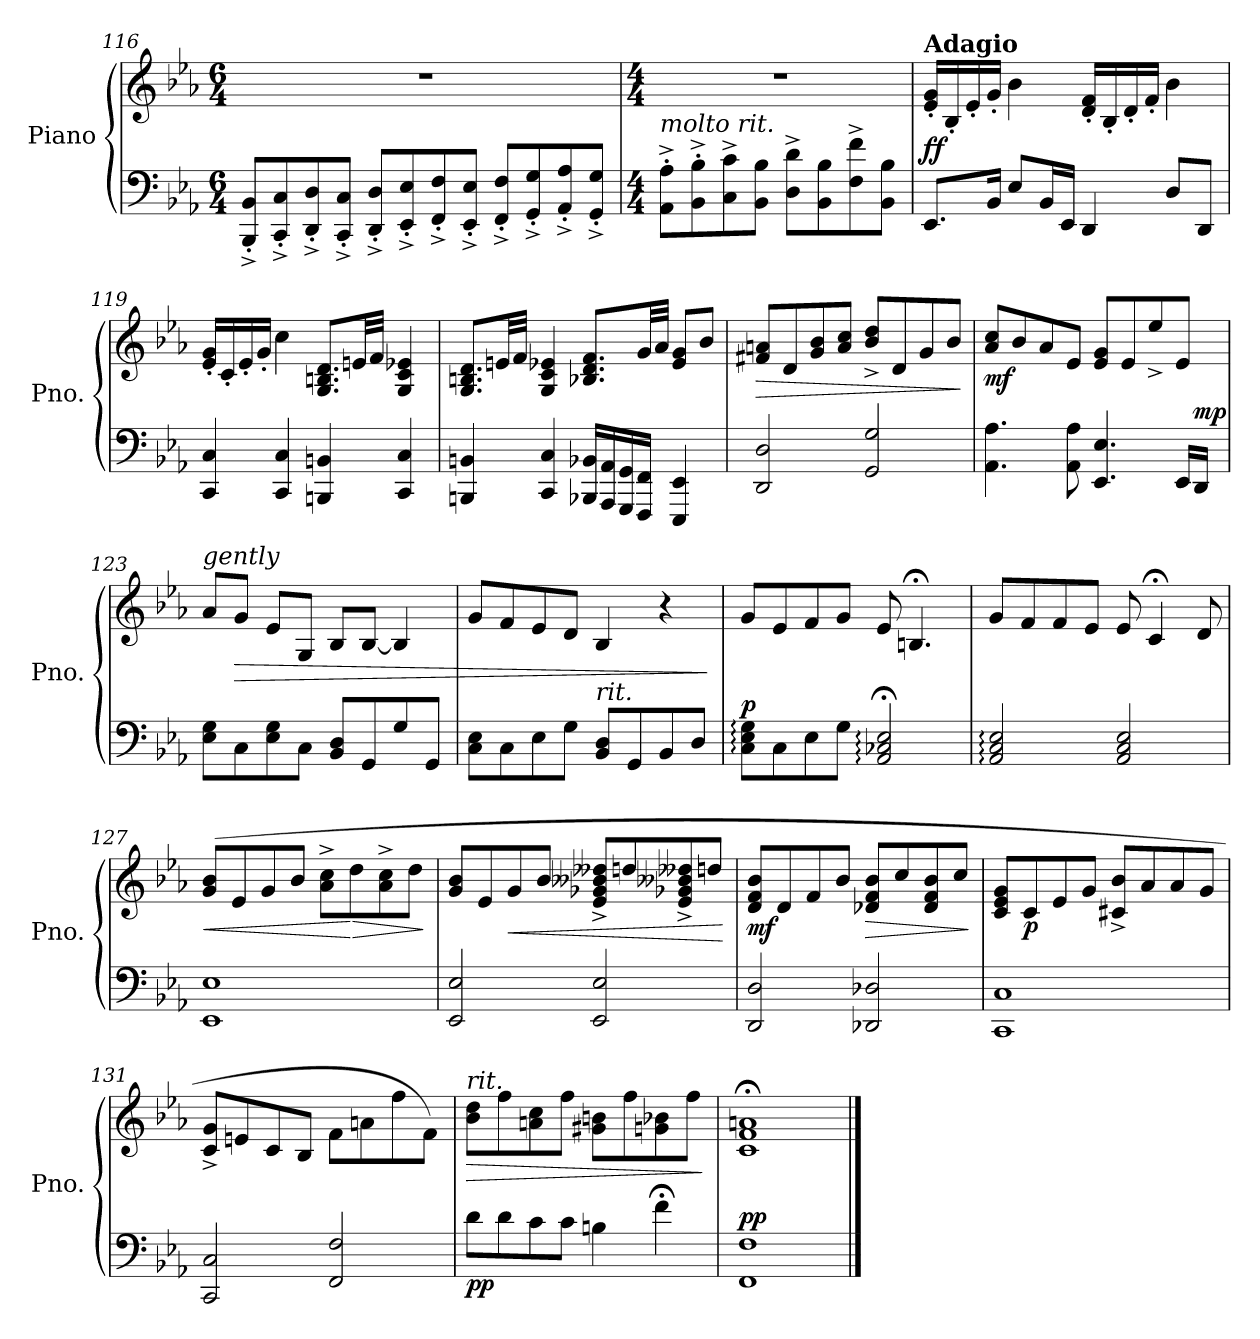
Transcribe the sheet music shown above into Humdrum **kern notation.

**kern	**kern	**dynam
*part1	*part1	*part1
*staff2	*staff1	*staff1/2
*I"Piano	*	*
*I'Pno.	*	*
*clefF4	*clefG2	*
*k[b-e-a-]	*k[b-e-a-]	*
*M6/4	*M6/4	*
=116	=116	=116
8BBB-/'^ 8BB-/'^L	1.r	.
8CC/'^ 8C/'^	.	.
8DD/'^ 8D/'^	.	.
8CC/'^ 8C/'^J	.	.
8DD/'^ 8D/'^L	.	.
8EE-/'^ 8E-/'^	.	.
8FF/'^ 8F/'^	.	.
8EE-/'^ 8E-/'^J	.	.
8FF/'^ 8F/'^L	.	.
8GG/'^ 8G/'^	.	.
8AA-/'^ 8A-/'^	.	.
8GG/'^ 8G/'^J	.	.
!!LO:LB:g=z
=117	=117	=117
*M4/4	*M4/4	*
!LO:TX:a:i:t=molto rit.	!	!
8AA-\'^ 8A-\'^L	1r	.
8BB-\'^ 8B-\'^	.	.
8C\^ 8c\^	.	.
8BB-\ 8B-\J	.	.
8D\^ 8d\^L	.	.
8BB-\ 8B-\	.	.
8F\^ 8f\^	.	.
8BB-\ 8B-\J	.	.
=118	=118	=118
!!LO:REH:place=s1:a:B:fs=14:t=G
!	!LO:TX:a:B:t=Adagio	!
!	!	!LO:DY:b
8.EE-/L	16e-/' 16g/'LL	ff
.	16B-'/	.
.	16e-'/	.
16BB-/Jk	16g'/JJ	.
8E-/L	4b-\	.
16BB-/L	.	.
16EE-/JJ	.	.
4DD/	16d/' 16f/'LL	.
.	16B-'/	.
.	16d'/	.
.	16f'/JJ	.
8D/L	4b-\	.
8DD/J	.	.
=119	=119	=119
4CC/ 4C/	16e-/' 16g/'LL	.
.	16c'/	.
.	16e-'/	.
.	16g'/JJ	.
4CC/ 4C/	4cc\	.
4BBBn/ 4BBn/	8.G/ 8.Bn/ 8.d/L	.
.	32en/LL	.
.	32f/JJJ	.
4CC/ 4C/	4G/ 4c/ 4e-X/	.
!!LO:LB:g=z
=120	=120	=120
4BBBn/ 4BBn/	8.G/ 8.Bn/ 8.d/L	.
.	32en/LL	.
.	32f/JJJ	.
4CC/ 4C/	4G/ 4c/ 4e-X/	.
16BBB-X/ 16BB-X/LL	8.B-X/ 8.d/ 8.f/L	.
16AAA-/ 16AA-/	.	.
16GGG/ 16GG/	.	.
16FFF/ 16FF/JJ	32g/LL	.
.	32a-/JJJ	.
4EEE-/ 4EE-/	8e-/ 8g/L	.
.	8b-/J	.
=121	=121	=121
!	!	!LO:HP:b
2DD/ 2D/	8f#X/ 8an/L	>
.	8d/	.
.	8g/ 8b-/	.
.	8a/ 8cc/J	.
2GG/ 2G/	8b-/^ 8dd/^L	.
.	8d/	.
.	8g/	.
.	8b-/J	.
.	.	]
=122	=122	=122
!	!	!LO:DY:b
4.AA-\ 4.A-\	8a-/ 8cc/L	mf
.	8b-/	.
.	8a-/	.
8AA-\ 8A-\	8e-/J	.
4.EE-/ 4.E-/	8e-/ 8g/L	.
.	8e-/	.
.	8ee-^/	.
16EE-/LL	8e-/J	.
!	!	!LO:DY:a=2
16DD/JJ	.	mp
=123	=123	=123
!	!LO:TX:a:i:t=gently	!
8E-\ 8G\L	8a-/L	.
!	!	!LO:HP:b
8C\	8g/J	>
8E-\ 8G\	8e-/L	.
8C\J	8G/J	.
8BB-/ 8D/L	8B-/L	.
8GG/	[8B-/J	.
8G/	4B-/]	.
8GG/J	.	.
!!LO:PB:g=z
=124	=124	=124
8C\ 8E-\L	8g/L	.
8C\	8f/	.
8E-\	8e-/	.
8G\J	8d/J	.
!LO:TX:a:i:t=rit.	!	!
8BB-/ 8D/L	4B-/	.
8GG/	.	.
8BB-/	4r	.
8D/J	.	.
.	.	]
=125	=125	=125
!	!	!LO:DY:a=2
8C\: 8E-\: 8G\:L	8g/L	p
8C\	8e-/	.
8E-\	8f/	.
8G\J	8g/J	.
2AA-/;<: 2C-X/;<: 2E-/;<:	8e-/	.
.	4.Bn;</	.
=126	=126	=126
2AA-/: 2C/: 2E-/:	8g/L	.
.	8f/	.
.	8f/	.
.	8e-/J	.
2AA-/ 2C/ 2E-/	8e-/	.
.	4c;</	.
.	8d/	.
=127	=127	=127
!	!	!LO:HP:b
1EE- 1E-	(8g/ 8b-/L	<
.	8e-/	.
.	8g/	.
.	8b-/J	.
.	8a-\^ 8cc\^L	.
!	!	!LO:HP:n=1:b
.	8dd\	[ >
.	8a-\^ 8cc\^	.
.	8dd\J	.
.	.	]
!!LO:LB:g=z
=128	=128	=128
2EE-/ 2E-/	8g/ 8b-/L	.
.	8e-/	.
!	!	!LO:HP:b
.	8g/	<
.	8b-/J	.
2EE-/ 2E-/	8e-/^ 8g-X/^ 8b--X/^ 8dd--X/^L	.
.	8ddn/	.
.	8e-/^ 8g-X/^ 8b--X/^ 8dd--X/^	.
.	8ddn/J	.
.	.	[
=129	=129	=129
!	!	!LO:DY:b
2DD/ 2D/	8d/ 8f/ 8b-/L	mf
.	8d/	.
.	8f/	.
.	8b-/J	.
!	!	!LO:HP:b
2DD-X/ 2D-X/	8d-X/ 8f/ 8b-/L	>
.	8cc/	.
.	8d-/ 8f/ 8b-/	.
.	8cc/J	.
.	.	]
=130	=130	=130
1CC 1C	8c/ 8e-/ 8g/L	.
!	!	!LO:DY:b
.	8c/	p
.	8e-/	.
.	8g/J	.
.	8c#X/^ 8b-/^L	.
.	8a-/	.
.	8a-/	.
.	8g/J	.
=131	=131	=131
2CC/ 2C/	8c/^ 8g/^L	.
.	8en/	.
.	8c/	.
.	8B-/J	.
2FF/ 2F/	8f\L	.
.	8an\	.
.	8ff\	.
.	8f\J)	.
!!LO:LB:g=z
=132	=132	=132
!	!LO:TX:a:i:t=rit.	!
!	!	!LO:HP:b
!	!	!LO:DY:n=1:b=2
8d\L	8b-\ 8dd\L	> pp
8d\	8ff\	.
8c\	8an\ 8cc\	.
8c\J	8ff\J	.
4Bn\	8g#X\ 8bn\L	.
.	8ff\	.
4f;<\	8gn\ 8b-X\	.
.	8ff\J	.
.	.	]
=133	=133	=133
!	!	!LO:DY:a=2
1FF 1F	1c;< 1f;< 1an;<	pp
==	==	==
*-	*-	*-
